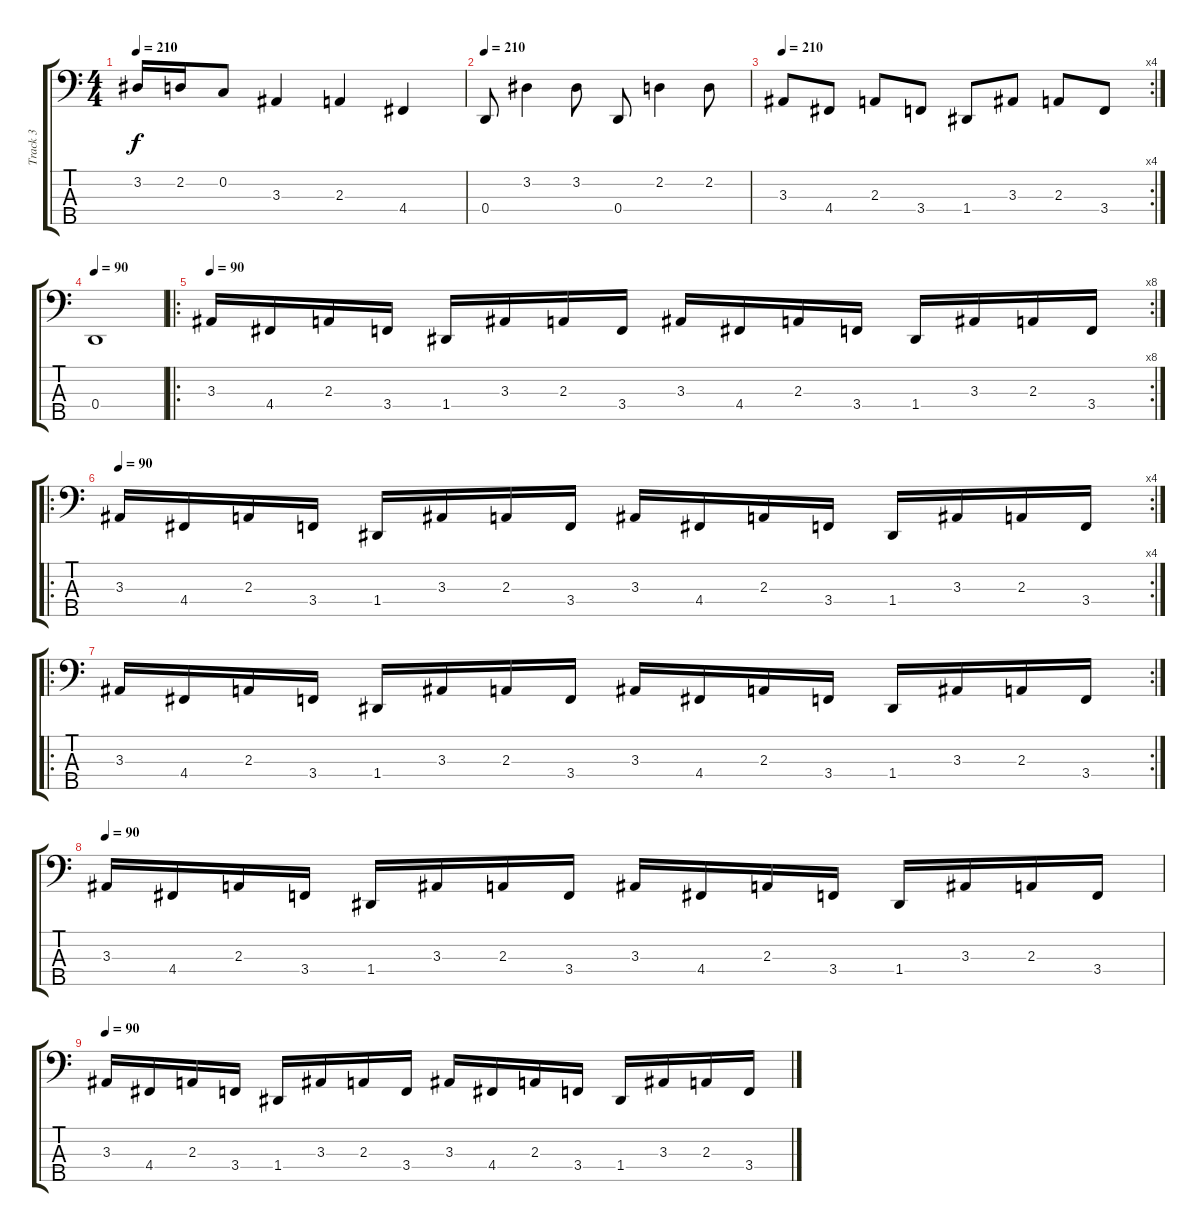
\track ("Track 3" "Track 3") {instrument electricbasspick}
\staff {score tabs}
\tuning (F2 C2 G1 D1 A0) {hide}
\ts (4 4)
\tempo 210
\clef f4
\ks c
3.2.16{dy f} 2.2.16 0.2.8 3.3.4 2.3.4 4.4.4 |
\tempo 210
0.4.8 3.2.4 3.2.8 0.4.8 2.2.4 2.2.8 |
\rc 4
\tempo 210
3.3.8 4.4.8 2.3.8 3.4.8 1.4.8 3.3.8 2.3.8 3.4.8 |
\tempo 90
0.4.1 |
\ro
\rc 8
\tempo 90
3.3.16 4.4.16 2.3.16 3.4.16 1.4.16 3.3.16 2.3.16 3.4.16 3.3.16 4.4.16 2.3.16 3.4.16 1.4.16 3.3.16 2.3.16 3.4.16 |
\ro
\rc 4
\tempo 90
3.3.16 4.4.16 2.3.16 3.4.16 1.4.16 3.3.16 2.3.16 3.4.16 3.3.16 4.4.16 2.3.16 3.4.16 1.4.16 3.3.16 2.3.16 3.4.16 |
\ro
\rc 2
3.3.16 4.4.16 2.3.16 3.4.16 1.4.16 3.3.16 2.3.16 3.4.16 3.3.16 4.4.16 2.3.16 3.4.16 1.4.16 3.3.16 2.3.16 3.4.16 |
\tempo 90
3.3.16{volume 14} 4.4.16 2.3.16 3.4.16 1.4.16 3.3.16 2.3.16 3.4.16 3.3.16{volume 12} 4.4.16 2.3.16 3.4.16 1.4.16 3.3.16 2.3.16 3.4.16 |
\tempo 90
3.3.16{volume 10} 4.4.16 2.3.16 3.4.16 1.4.16 3.3.16 2.3.16 3.4.16 3.3.16{volume 8} 4.4.16 2.3.16 3.4.16 1.4.16{volume 6} 3.3.16 2.3.16{volume 4} 3.4.16
